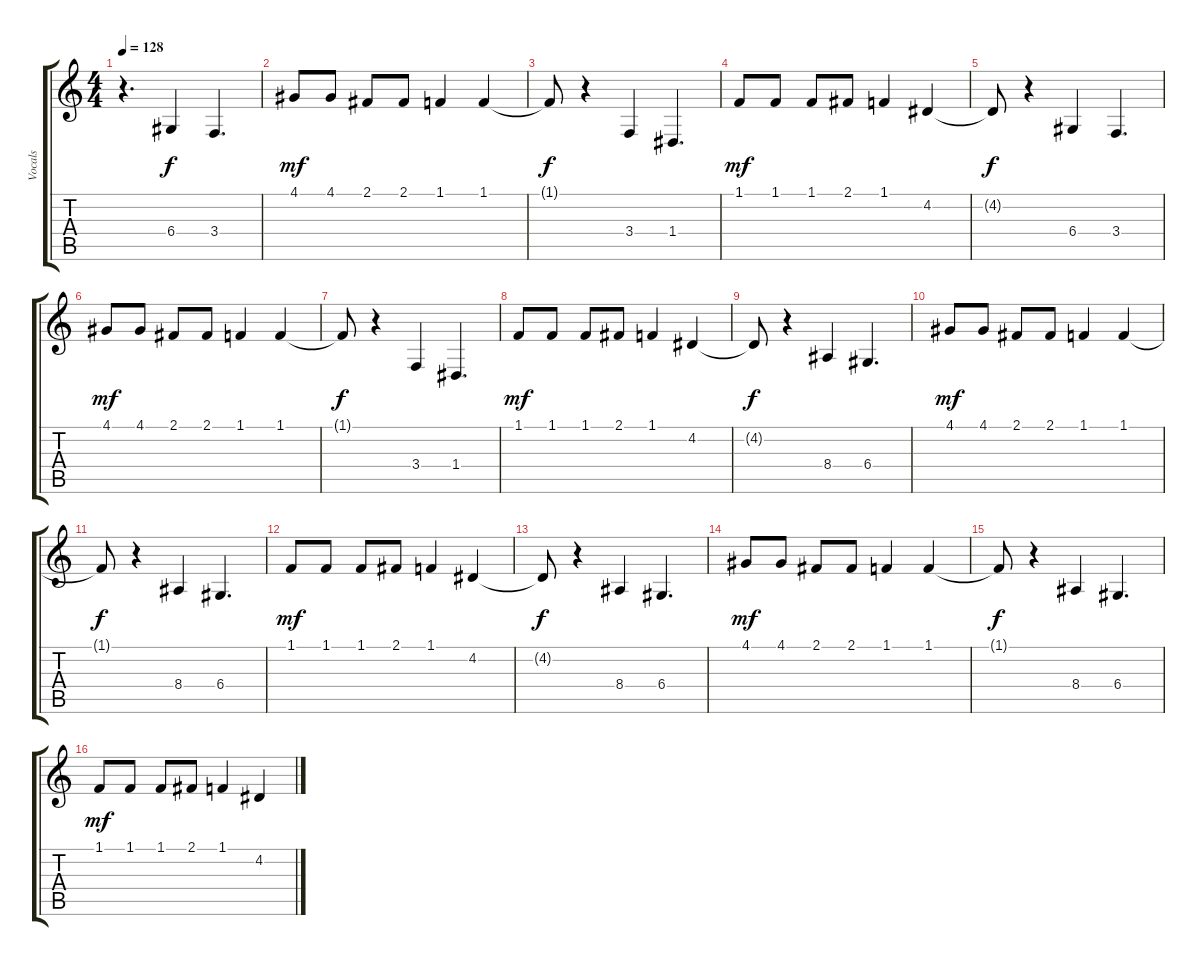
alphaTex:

\track ("Vocals" "Vocals") {instrument tuba}
\staff {score tabs}
\tuning (E4 B3 G3 D3 A2 E2) {hide}
\ts (4 4)
\tempo 128
\clef g2
\ks c
r.4{d dy f} 6.4.4 3.4.4{d} |
4.1.8{dy mf} 4.1.8 2.1.8 2.1.8 1.1.4 1.1.4 |
1.1{t}.8{dy f} r.4 3.4.4 1.4.4{d} |
1.1.8{dy mf} 1.1.8 1.1.8 2.1.8 1.1.4 4.2.4 |
4.2{t}.8{dy f} r.4 6.4.4 3.4.4{d} |
4.1.8{dy mf} 4.1.8 2.1.8 2.1.8 1.1.4 1.1.4 |
1.1{t}.8{dy f} r.4 3.4.4 1.4.4{d} |
1.1.8{dy mf} 1.1.8 1.1.8 2.1.8 1.1.4 4.2.4 |
4.2{t}.8{dy f} r.4 8.4.4 6.4.4{d} |
4.1.8{dy mf} 4.1.8 2.1.8 2.1.8 1.1.4 1.1.4 |
1.1{t}.8{dy f} r.4 8.4.4 6.4.4{d} |
1.1.8{dy mf} 1.1.8 1.1.8 2.1.8 1.1.4 4.2.4 |
4.2{t}.8{dy f} r.4 8.4.4 6.4.4{d} |
4.1.8{dy mf} 4.1.8 2.1.8 2.1.8 1.1.4 1.1.4 |
1.1{t}.8{dy f} r.4 8.4.4 6.4.4{d} |
1.1.8{dy mf} 1.1.8 1.1.8 2.1.8 1.1.4 4.2.4{volume 0}
